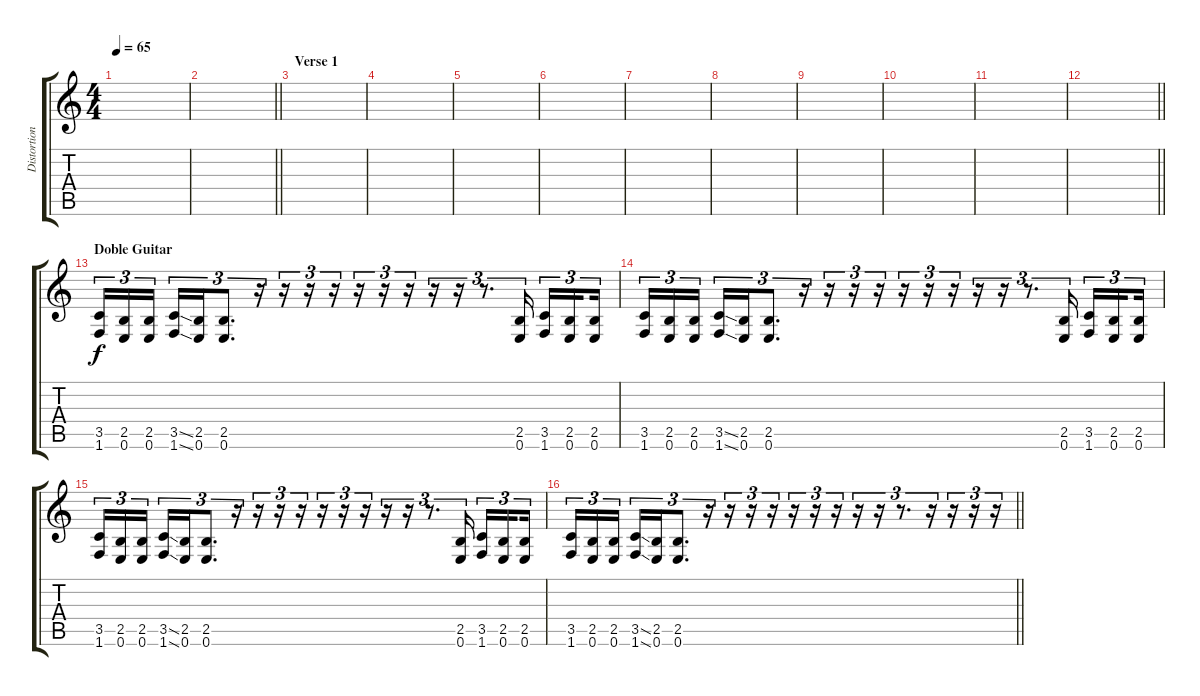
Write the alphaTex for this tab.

\track ("Distortion guitar 2" "Distortion") {instrument distortionguitar}
\staff {score tabs}
\tuning (E4 B3 G3 D3 A2 E2) {hide}
\ts (4 4)
\tempo 65
\clef g2
\ks c
|
\barLineRight lightlight
|
\section ("" "Verse 1")
|
|
|
|
|
|
|
|
|
\barLineRight lightlight
|
\section ("" "Doble Guitar")
(3.5 1.6).16{tu (3 2)} (2.5 0.6).16{tu (3 2)} (2.5 0.6).16{tu (3 2) beam splitsecondary} (3.5{ss} 1.6{ss}).16{tu (3 2)} (2.5 0.6).16{tu (3 2)} (2.5 0.6).8{d tu (3 2)} r.16{tu (3 2)} r.16{tu (3 2)} r.16{tu (3 2)} r.16{tu (3 2)} r.16{tu (3 2)} r.16{tu (3 2)} r.16{tu (3 2)} r.16{tu (3 2)} r.16{tu (3 2)} r.8{d tu (3 2)} (2.5 0.6).16{tu (3 2)} (3.5 1.6).16{tu (3 2)} (2.5 0.6).16{tu (3 2) beam splitsecondary} (2.5 0.6).16{tu (3 2)} |
(3.5 1.6).16{tu (3 2)} (2.5 0.6).16{tu (3 2)} (2.5 0.6).16{tu (3 2) beam splitsecondary} (3.5{ss} 1.6{ss}).16{tu (3 2)} (2.5 0.6).16{tu (3 2)} (2.5 0.6).8{d tu (3 2)} r.16{tu (3 2)} r.16{tu (3 2)} r.16{tu (3 2)} r.16{tu (3 2)} r.16{tu (3 2)} r.16{tu (3 2)} r.16{tu (3 2)} r.16{tu (3 2)} r.16{tu (3 2)} r.8{d tu (3 2)} (2.5 0.6).16{tu (3 2)} (3.5 1.6).16{tu (3 2)} (2.5 0.6).16{tu (3 2) beam splitsecondary} (2.5 0.6).16{tu (3 2)} |
(3.5 1.6).16{tu (3 2)} (2.5 0.6).16{tu (3 2)} (2.5 0.6).16{tu (3 2) beam splitsecondary} (3.5{ss} 1.6{ss}).16{tu (3 2)} (2.5 0.6).16{tu (3 2)} (2.5 0.6).8{d tu (3 2)} r.16{tu (3 2)} r.16{tu (3 2)} r.16{tu (3 2)} r.16{tu (3 2)} r.16{tu (3 2)} r.16{tu (3 2)} r.16{tu (3 2)} r.16{tu (3 2)} r.16{tu (3 2)} r.8{d tu (3 2)} (2.5 0.6).16{tu (3 2)} (3.5 1.6).16{tu (3 2)} (2.5 0.6).16{tu (3 2) beam splitsecondary} (2.5 0.6).16{tu (3 2)} |
\barLineRight lightlight
(3.5 1.6).16{tu (3 2)} (2.5 0.6).16{tu (3 2)} (2.5 0.6).16{tu (3 2) beam splitsecondary} (3.5{ss} 1.6{ss}).16{tu (3 2)} (2.5 0.6).16{tu (3 2)} (2.5 0.6).8{d tu (3 2)} r.16{tu (3 2)} r.16{tu (3 2)} r.16{tu (3 2)} r.16{tu (3 2)} r.16{tu (3 2)} r.16{tu (3 2)} r.16{tu (3 2)} r.16{tu (3 2)} r.16{tu (3 2)} r.8{d tu (3 2)} r.16{tu (3 2)} r.16{tu (3 2)} r.16{tu (3 2)} r.16{tu (3 2)}
